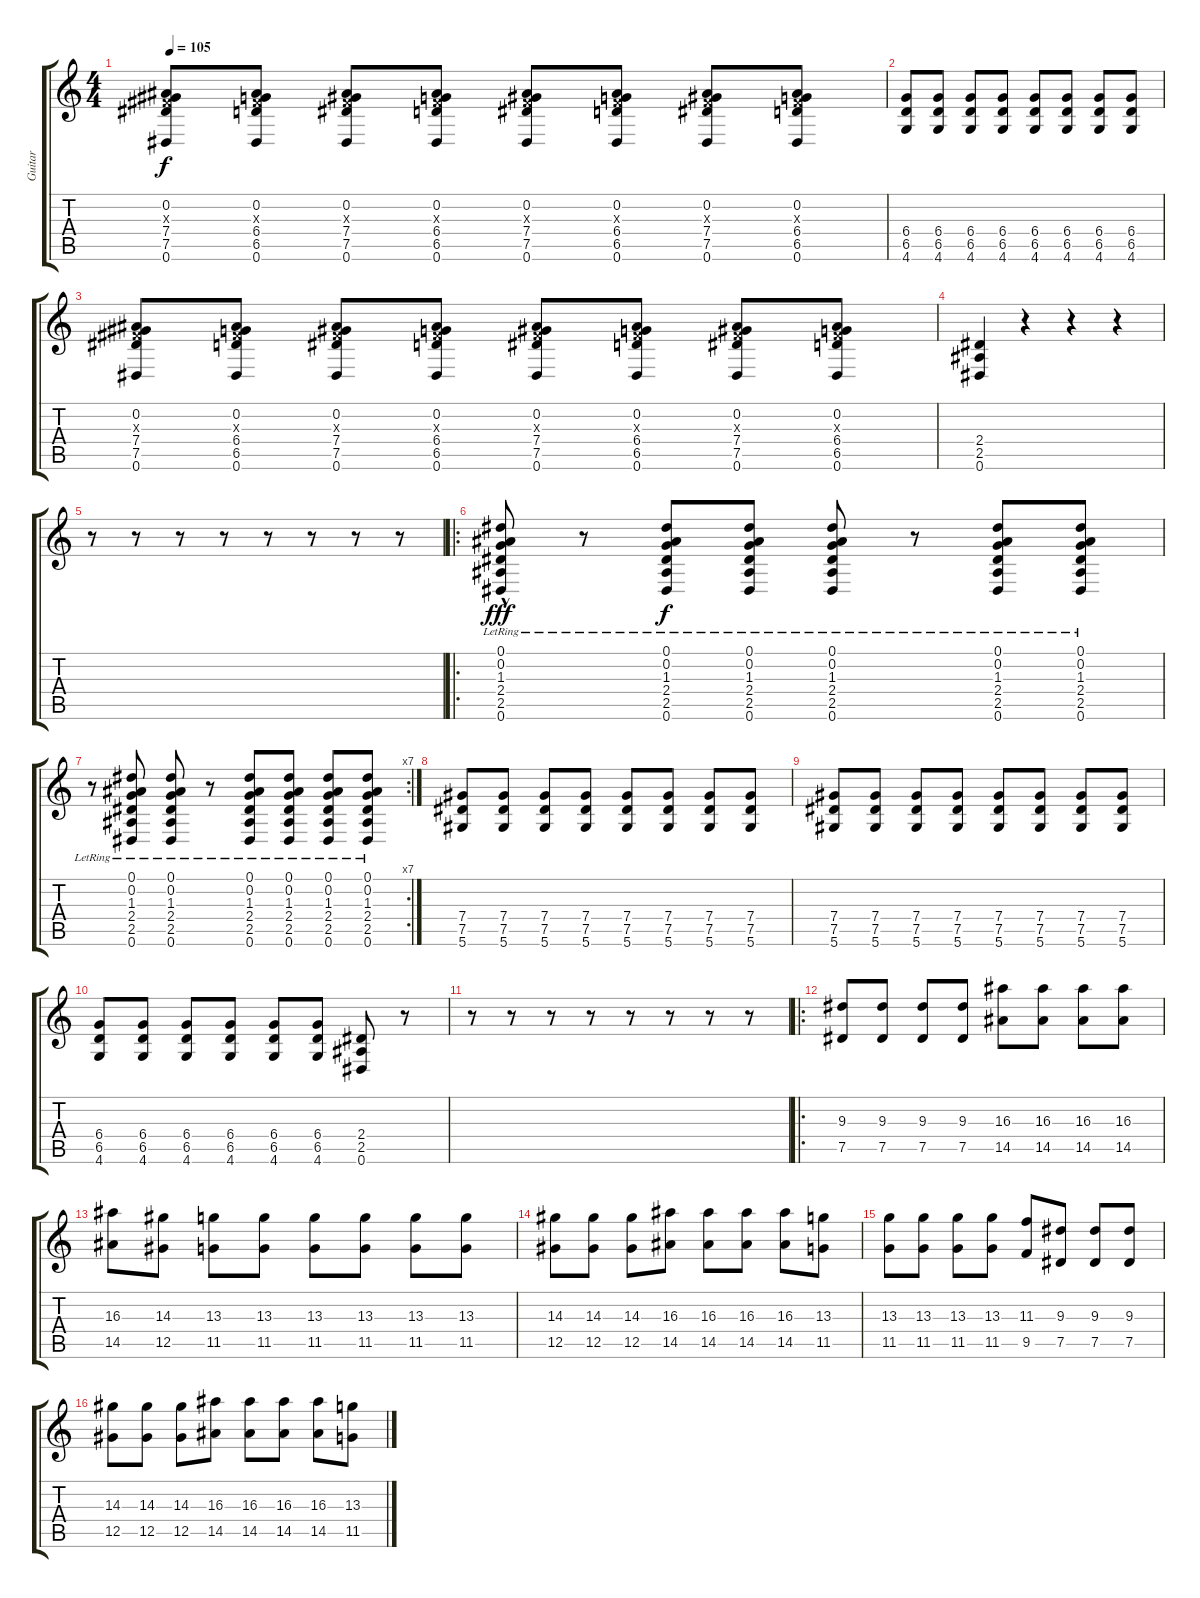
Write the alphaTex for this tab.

\track ("Guitar" "Guitar") {instrument acousticguitarsteel}
\staff {score tabs}
\tuning (Eb4 Bb3 Gb3 Db3 Ab2 Eb2) {hide}
\ts (4 4)
\tempo 105
\clef g2
\ks c
(0.2 0.3{x} 7.4 7.5 0.6).8{dy f} (0.2 0.3{x} 6.4 6.5 0.6).8 (0.2 0.3{x} 7.4 7.5 0.6).8 (0.2 0.3{x} 6.4 6.5 0.6).8 (0.2 0.3{x} 7.4 7.5 0.6).8 (0.2 0.3{x} 6.4 6.5 0.6).8 (0.2 0.3{x} 7.4 7.5 0.6).8 (0.2 0.3{x} 6.4 6.5 0.6).8 |
(6.4 6.5 4.6).8 (6.4 6.5 4.6).8 (6.4 6.5 4.6).8 (6.4 6.5 4.6).8 (6.4 6.5 4.6).8 (6.4 6.5 4.6).8 (6.4 6.5 4.6).8 (6.4 6.5 4.6).8 |
(0.2 0.3{x} 7.4 7.5 0.6).8 (0.2 0.3{x} 6.4 6.5 0.6).8 (0.2 0.3{x} 7.4 7.5 0.6).8 (0.2 0.3{x} 6.4 6.5 0.6).8 (0.2 0.3{x} 7.4 7.5 0.6).8 (0.2 0.3{x} 6.4 6.5 0.6).8 (0.2 0.3{x} 7.4 7.5 0.6).8 (0.2 0.3{x} 6.4 6.5 0.6).8 |
(2.4 2.5 0.6).4 r.4 r.4 r.4 |
r.8 r.8 r.8 r.8 r.8 r.8 r.8 r.8 |
\ro
(0.1{lr} 0.2{lr} 1.3{lr} 2.4{hac lr} 2.5{lr} 0.6{lr}).8{dy fff} r.8 (0.1{lr} 0.2{lr} 1.3{lr} 2.4{lr} 2.5{lr} 0.6{lr}).8{dy f} (0.1{lr} 0.2{lr} 1.3{lr} 2.4{lr} 2.5{lr} 0.6{lr}).8 (0.1{lr} 0.2{lr} 1.3{lr} 2.4{lr} 2.5{lr} 0.6{lr}).8 r.8 (0.1{lr} 0.2{lr} 1.3{lr} 2.4{lr} 2.5{lr} 0.6{lr}).8 (0.1{lr} 0.2{lr} 1.3{lr} 2.4{lr} 2.5{lr} 0.6{lr}).8 |
\rc 7
r.8 (0.1{lr} 0.2{lr} 1.3{lr} 2.4{lr} 2.5{lr} 0.6{lr}).8 (0.1{lr} 0.2{lr} 1.3{lr} 2.4{lr} 2.5{lr} 0.6{lr}).8 r.8 (0.1{lr} 0.2{lr} 1.3{lr} 2.4{lr} 2.5{lr} 0.6{lr}).8 (0.1{lr} 0.2{lr} 1.3{lr} 2.4{lr} 2.5{lr} 0.6{lr}).8 (0.1{lr} 0.2{lr} 1.3{lr} 2.4{lr} 2.5{lr} 0.6{lr}).8 (0.1{lr} 0.2{lr} 1.3{lr} 2.4{lr} 2.5{lr} 0.6{lr}).8 |
(7.4 7.5 5.6).8 (7.4 7.5 5.6).8 (7.4 7.5 5.6).8 (7.4 7.5 5.6).8 (7.4 7.5 5.6).8 (7.4 7.5 5.6).8 (7.4 7.5 5.6).8 (7.4 7.5 5.6).8 |
(7.4 7.5 5.6).8 (7.4 7.5 5.6).8 (7.4 7.5 5.6).8 (7.4 7.5 5.6).8 (7.4 7.5 5.6).8 (7.4 7.5 5.6).8 (7.4 7.5 5.6).8 (7.4 7.5 5.6).8 |
(6.4 6.5 4.6).8 (6.4 6.5 4.6).8 (6.4 6.5 4.6).8 (6.4 6.5 4.6).8 (6.4 6.5 4.6).8 (6.4 6.5 4.6).8 (2.4 2.5 0.6).8 r.8 |
r.8 r.8 r.8 r.8 r.8 r.8 r.8 r.8 |
\ro
(9.3 7.5).8 (9.3 7.5).8 (9.3 7.5).8 (9.3 7.5).8 (16.3 14.5).8 (16.3 14.5).8 (16.3 14.5).8 (16.3 14.5).8 |
(16.3 14.5).8 (14.3 12.5).8 (13.3 11.5).8 (13.3 11.5).8 (13.3 11.5).8 (13.3 11.5).8 (13.3 11.5).8 (13.3 11.5).8 |
(14.3 12.5).8 (14.3 12.5).8 (14.3 12.5).8 (16.3 14.5).8 (16.3 14.5).8 (16.3 14.5).8 (16.3 14.5).8 (13.3 11.5).8 |
(13.3 11.5).8 (13.3 11.5).8 (13.3 11.5).8 (13.3 11.5).8 (11.3 9.5).8 (9.3 7.5).8 (9.3 7.5).8 (9.3 7.5).8 |
(14.3 12.5).8 (14.3 12.5).8 (14.3 12.5).8 (16.3 14.5).8 (16.3 14.5).8 (16.3 14.5).8 (16.3 14.5).8 (13.3 11.5).8
